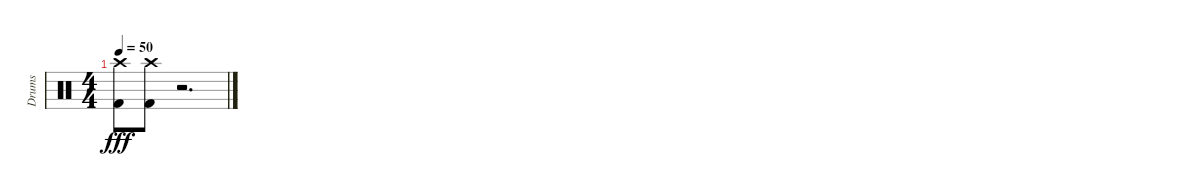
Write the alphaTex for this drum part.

\track ("Drums" "Drums") {instrument percussion}
\staff {score}
\articulation defaults
\ts (4 4)
\tempo 50
\clef neutral
\ks c
("Crash high (hit)" "Kick (hit) 2").8{dy fff} ("Crash high (hit)" "Kick (hit) 2").8 r.2{d}
